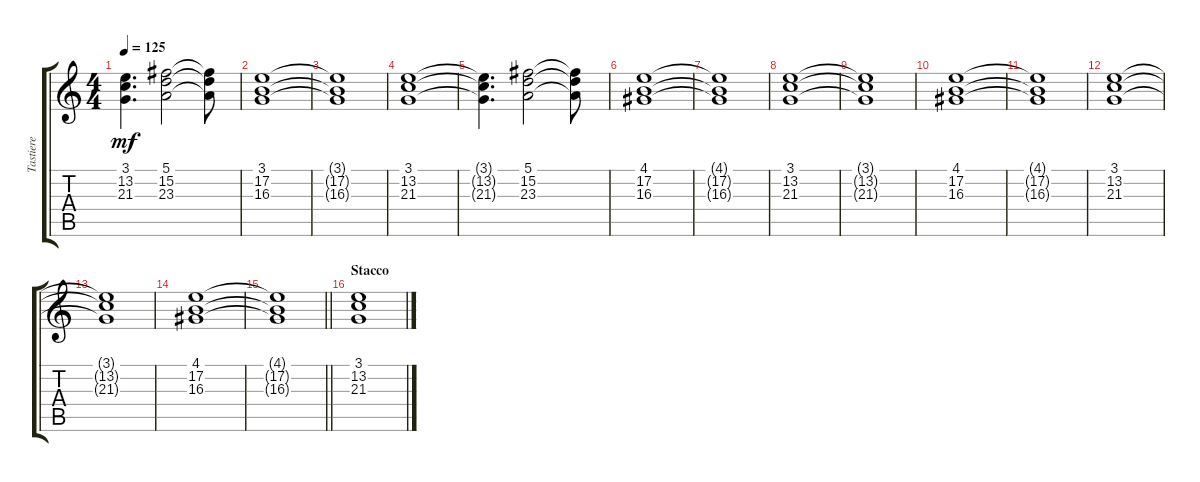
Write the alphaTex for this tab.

\track ("Tastiere" "Tastiere") {instrument pad2warm}
\staff {score tabs}
\tuning (E4 B3 G3 D3 A2 E2) {hide}
\ts (4 4)
\tempo 125
\clef g2
\ks c
(3.1{t} 13.2{t} 21.3{t}).4{d dy mf} (5.1 15.2 23.3).2 (5.1{t} 15.2{t} 23.3{t}).8 |
(3.1 17.2 16.3).1 |
(3.1{t} 17.2{t} 16.3{t}).1 |
(3.1 13.2 21.3).1 |
(3.1{t} 13.2{t} 21.3{t}).4{d} (5.1 15.2 23.3).2 (5.1{t} 15.2{t} 23.3{t}).8 |
(4.1 17.2 16.3).1 |
(4.1{t} 17.2{t} 16.3{t}).1 |
(3.1 13.2 21.3).1 |
(3.1{t} 13.2{t} 21.3{t}).1 |
(4.1 17.2 16.3).1 |
(4.1{t} 17.2{t} 16.3{t}).1 |
(3.1 13.2 21.3).1 |
(3.1{t} 13.2{t} 21.3{t}).1 |
(4.1 17.2 16.3).1 |
\barLineRight lightlight
(4.1{t} 17.2{t} 16.3{t}).1 |
\section ("" "Stacco")
(3.1 13.2 21.3).1
